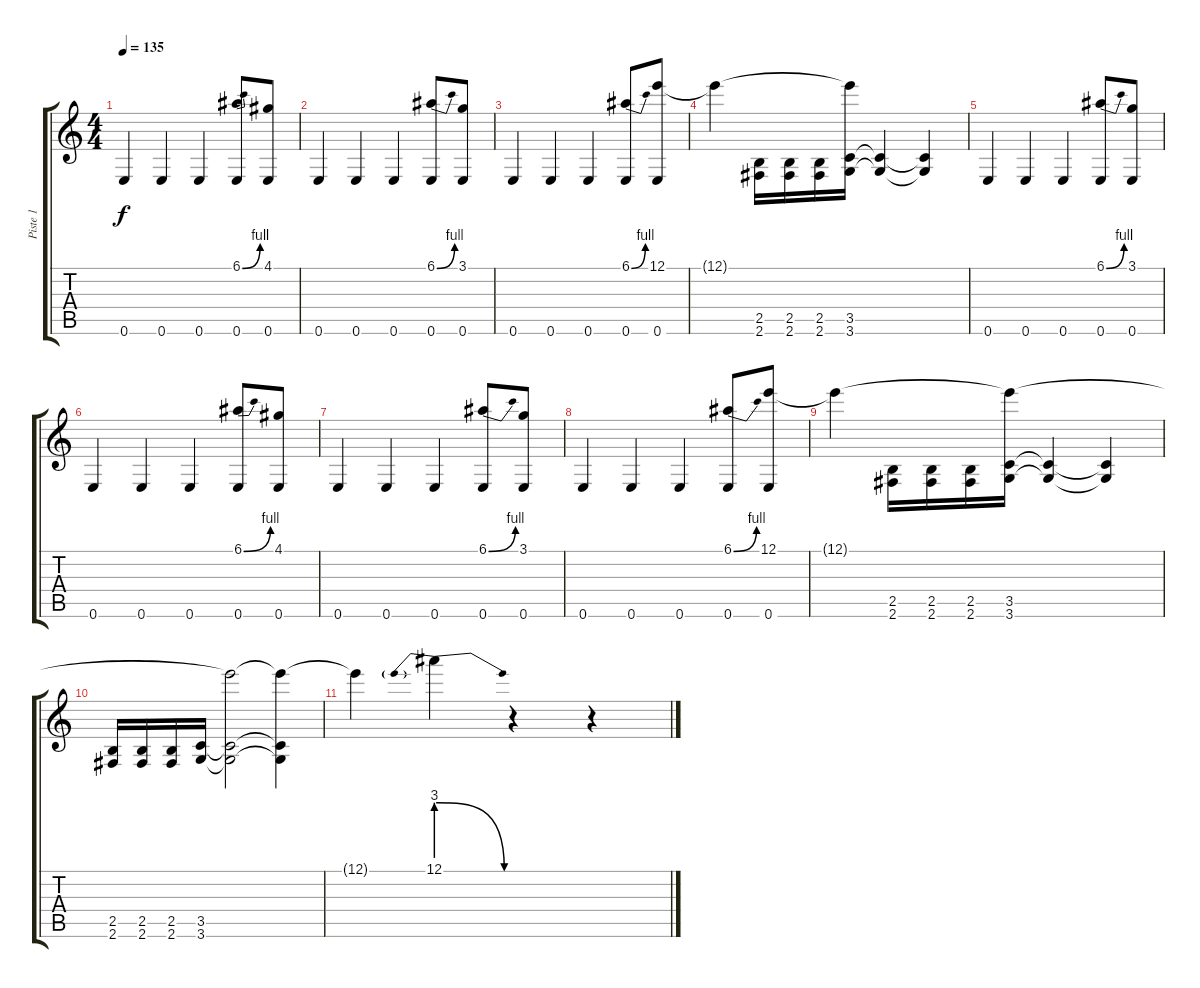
\track ("Piste 1" "Piste 1") {instrument distortionguitar}
\staff {score tabs}
\tuning (E4 B3 G3 D3 A2 E2) {hide}
\ts (4 4)
\tempo 135
\clef g2
\ks c
0.6.4{dy f} 0.6.4 0.6.4 (6.1{be (bend 0 0 60 4)} 0.6).8 (4.1 0.6).8 |
0.6.4 0.6.4 0.6.4 (6.1{be (bend 0 0 60 4)} 0.6).8 (3.1 0.6).8 |
0.6.4 0.6.4 0.6.4 (6.1{be (bend 0 0 60 4)} 0.6).8 (12.1 0.6).8 |
12.1{t}.4 (2.5 2.6).16 (2.5 2.6).16 (2.5 2.6).16 (12.1{t} 3.5 3.6).16 (3.5{t} 3.6{t}).4 (3.5{t} 3.6{t}).4 |
0.6.4 0.6.4 0.6.4 (6.1{be (bend 0 0 60 4)} 0.6).8 (3.1 0.6).8 |
0.6.4 0.6.4 0.6.4 (6.1{be (bend 0 0 60 4)} 0.6).8 (4.1 0.6).8 |
0.6.4 0.6.4 0.6.4 (6.1{be (bend 0 0 60 4)} 0.6).8 (3.1 0.6).8 |
0.6.4 0.6.4 0.6.4 (6.1{be (bend 0 0 60 4)} 0.6).8 (12.1 0.6).8 |
12.1{t}.4 (2.5 2.6).16 (2.5 2.6).16 (2.5 2.6).16 (12.1{t} 3.5 3.6).16 (3.5{t} 3.6{t}).4 (3.5{t} 3.6{t}).4 |
(2.5 2.6).16 (2.5 2.6).16 (2.5 2.6).16 (3.5 3.6).16 (12.1{t} 3.5{t} 3.6{t}).2 (12.1{t} 3.5{t} 3.6{t}).4 |
12.1{t}.4 12.1{be (prebendrelease 0 12 60 0)}.4 r.4 r.4
